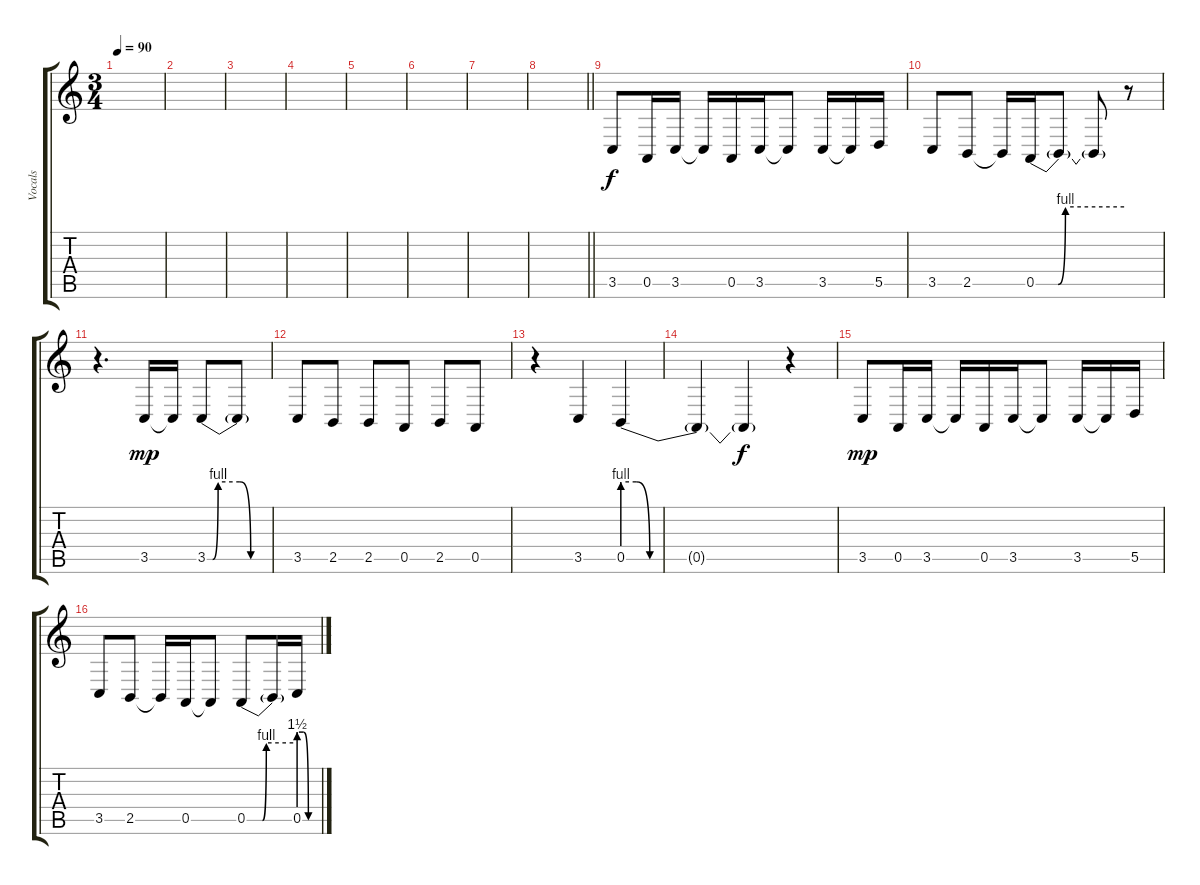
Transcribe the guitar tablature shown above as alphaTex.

\track ("Vocals" "Vocals") {instrument clarinet}
\staff {score tabs}
\tuning (E4 B3 G3 D3 A2 D2) {hide}
\ts (3 4)
\tempo 90
\clef g2
\ks c
|
|
|
|
|
|
|
\barLineRight lightlight
|
\section ("" "")
3.5.8{instrument clarinet} 0.5.16 3.5.16 3.5{t}.16 0.5.16 3.5.16 3.5{t}.8 3.5.16 3.5{t}.16 5.5.16 |
3.5.8 2.5.8 2.5{t}.16 0.5{be (custom 0 0 15 0 20 4 60 4)}.16 0.5{t}.8 0.5{t}.8{dy f} r.8 |
r.4{d} 3.5.16{dy mp} 3.5{t}.16 3.5{be (custom 0 0 5 0 10 4 30 4 40 0 60 0)}.8 3.5{t}.8 |
3.5.8 2.5.8 2.5.8 0.5.8 2.5.8 0.5.8 |
r.4 3.5.4 0.5{be (custom 0 4 5 4 10 0 60 0)}.4 |
0.5{t}.4 0.5{t}.4{dy f} r.4 |
3.5.8{dy mp} 0.5.16 3.5.16 3.5{t}.16 0.5.16 3.5.16 3.5{t}.8 3.5.16 3.5{t}.16 5.5.16 |
3.5.8 2.5.8 2.5{t}.16 0.5.16 0.5{t}.8 0.5{be (custom 0 0 20 0 25 4 60 4)}.8 0.5{t}.16 0.5{be (custom 0 6 15 6 30 0 60 0)}.16
